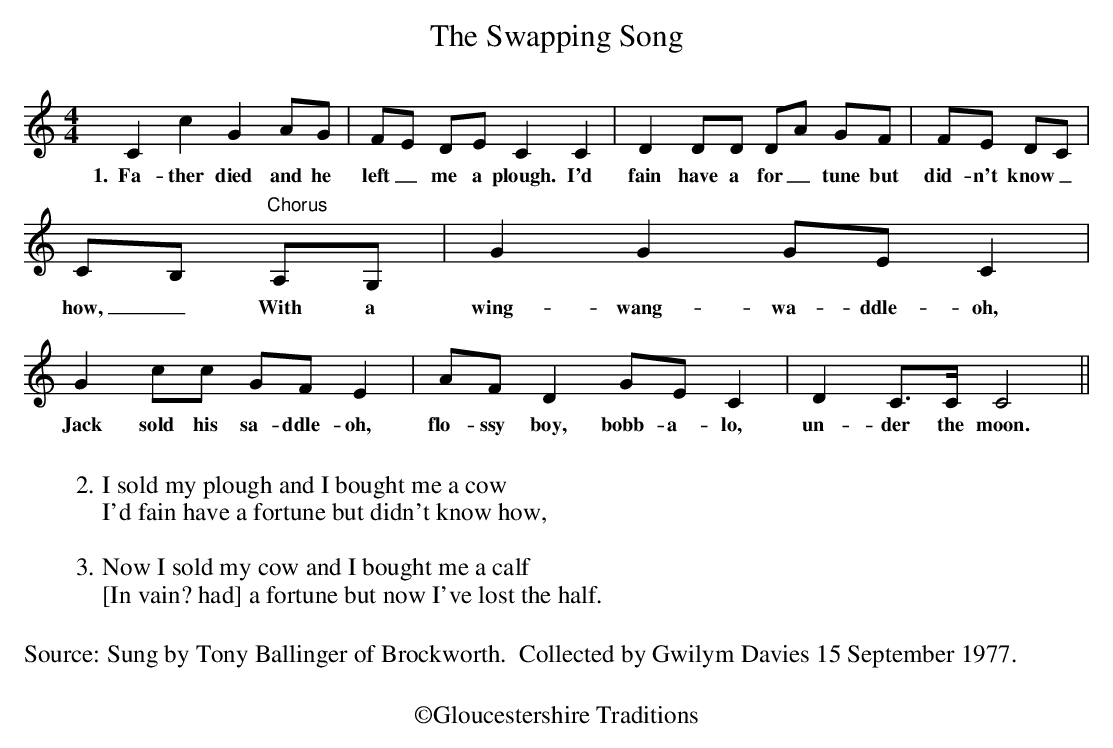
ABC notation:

X:1
T: The Swapping Song
M: 4/4
L:  1/4
K: C
CcGA/G/|F/E/ D/E/CC|D D/D/ D/A/ G/F/|F/E/ D/C/|
w:1.~~Fa-ther died and he left_ me a plough.  I'd fain have a for_tune but did-n't know_
C/B,/ "Chorus"A,/G,/| GGG/E/C|Gc/c/ G/F/ E|A/F/DG/E/C|DC/>C/C2||
w:how,_ With a wing-wang- wa-ddle-oh, Jack sold his sa-ddle-oh, flo-ssy boy, bobb-a-lo, un-der the moon.
W:
W:2.  I sold my plough and I bought me a cow
W: I'd fain have a fortune but didn't know how,
W:
W: 3.  Now I sold my cow and I bought me a calf
W:[In vain? had] a fortune but now I've lost the half.
W:
